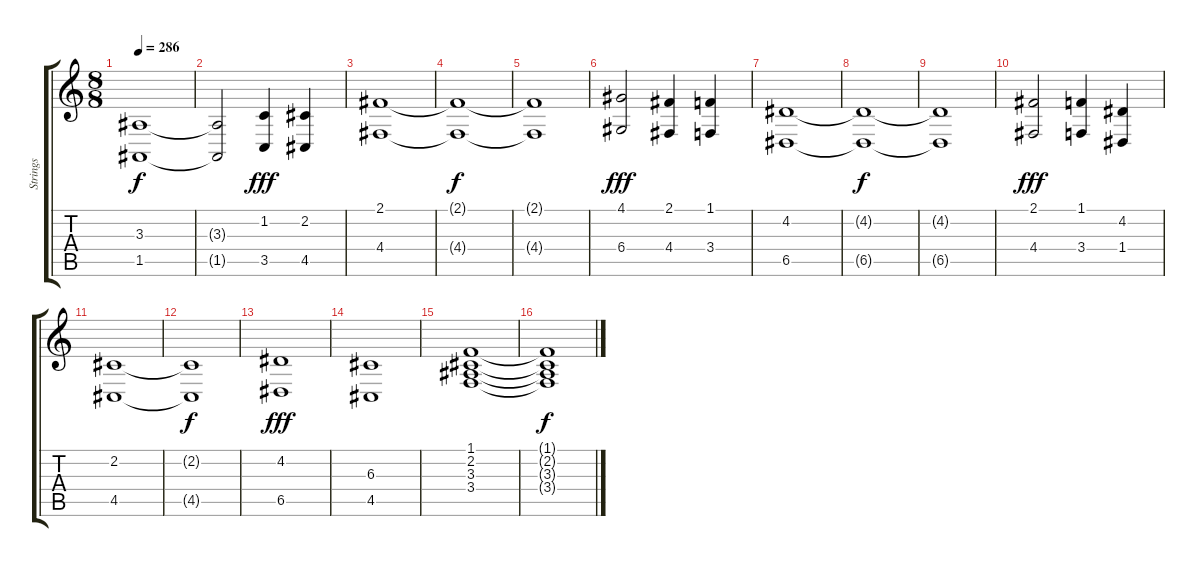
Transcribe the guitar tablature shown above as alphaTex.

\track ("Strings" "Strings") {instrument stringensemble1}
\staff {score tabs}
\tuning (E4 B3 G3 D3 A2 E2) {hide}
\ts (8 8)
\tempo 286
\clef g2
\ks c
(3.3{t} 1.5{t}).1{dy f} |
(3.3{t} 1.5{t}).2 (1.2 3.5).4{dy fff} (2.2 4.5).4 |
(2.1 4.4).1 |
(2.1{t} 4.4{t}).1{dy f} |
(2.1{t} 4.4{t}).1 |
(4.1 6.4).2{dy fff} (2.1 4.4).4 (1.1 3.4).4 |
(4.2 6.5).1 |
(4.2{t} 6.5{t}).1{dy f} |
(4.2{t} 6.5{t}).1 |
(2.1 4.4).2{dy fff} (1.1 3.4).4 (4.2 1.4).4 |
(2.2 4.5).1 |
(2.2{t} 4.5{t}).1{dy f} |
(4.2 6.5).1{dy fff} |
(6.3 4.5).1 |
(1.1 2.2 3.3 3.4).1 |
(1.1{t} 2.2{t} 3.3{t} 3.4{t}).1{dy f}
